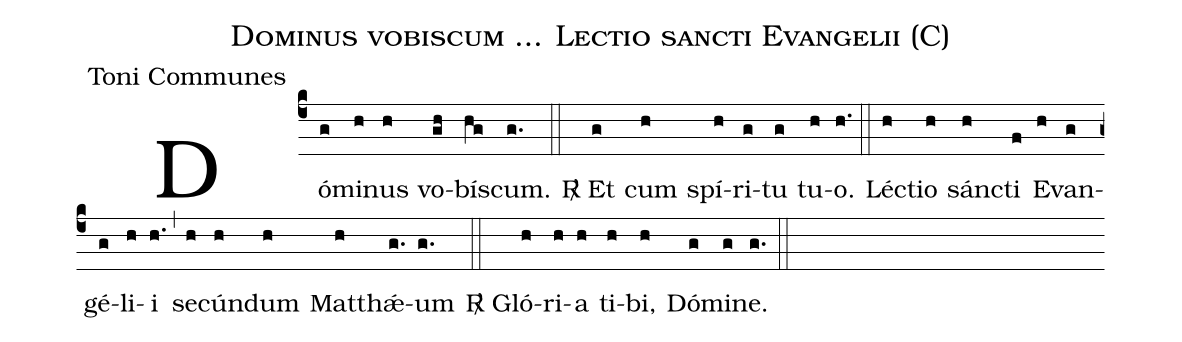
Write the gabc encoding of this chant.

name:Dominus vobiscum ... Lectio sancti Evangelii (C);
office-part:Toni Communes;
%%
(c4) Dó(g)mi(h)nus(h) vo(gh)bís(hg)cum.(g.) (::) <sp>R/</sp> Et(g) cum(h) spí(h)ri(g)tu(g) tu(h)o.(h.) (::)
Lé(h)ctio(h) sán(h)cti(f) E(h)van(g)gé(g)li(h)i(h.) (,) se(h)cún(h)dum(h) Mat(h)thǽ(g.)um(g.) (::)
<sp>R/</sp> Gló(h)ri(h)a(h) ti(h)bi,(h) Dó(g)mi(g)ne.(g.) (::)
